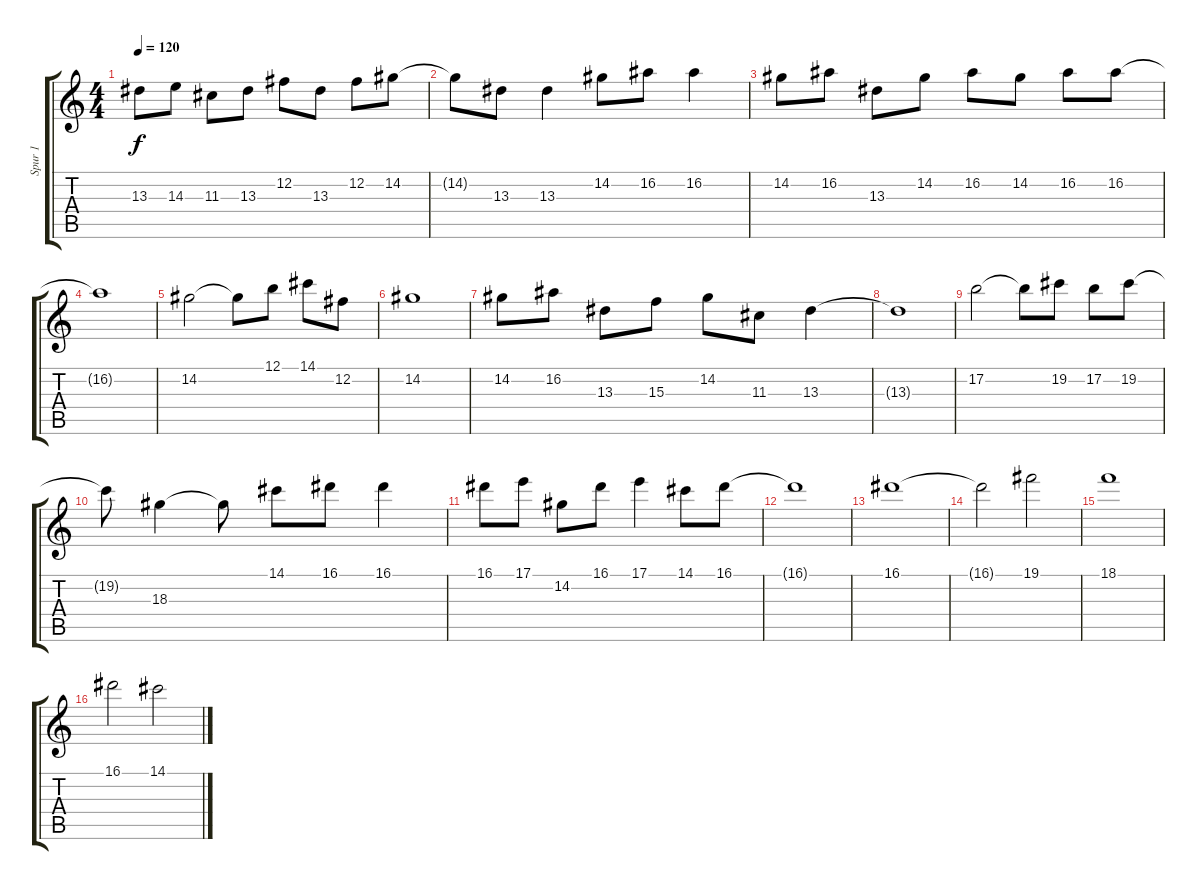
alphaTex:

\track ("Spur 1" "Spur 1") {instrument distortionguitar}
\staff {score tabs}
\tuning (B3 Gb3 D3 A2 E2 B1) {hide}
\ts (4 4)
\tempo 120
\clef g2
\ks c
13.3.8{dy f} 14.3.8 11.3.8 13.3.8 12.2.8 13.3.8 12.2.8 14.2.8 |
14.2{t}.8 13.3.8 13.3.4 14.2.8 16.2.8 16.2.4 |
14.2.8 16.2.8 13.3.8 14.2.8 16.2.8 14.2.8 16.2.8 16.2.8 |
16.2{t}.1 |
14.2.2 14.2{t}.8 12.1.8 14.1.8 12.2.8 |
14.2.1 |
14.2.8 16.2.8 13.3.8 15.3.8 14.2.8 11.3.8 13.3.4 |
13.3{t}.1 |
17.2.2 17.2{t}.8 19.2.8 17.2.8 19.2.8 |
19.2{t}.8 18.3.4 18.3{t}.8 14.1.8 16.1.8 16.1.4 |
16.1.8 17.1.8 14.2.8 16.1.8 17.1.4 14.1.8 16.1.8 |
16.1{t}.1 |
16.1.1 |
16.1{t}.2 19.1.2 |
18.1.1 |
16.1.2 14.1.2
